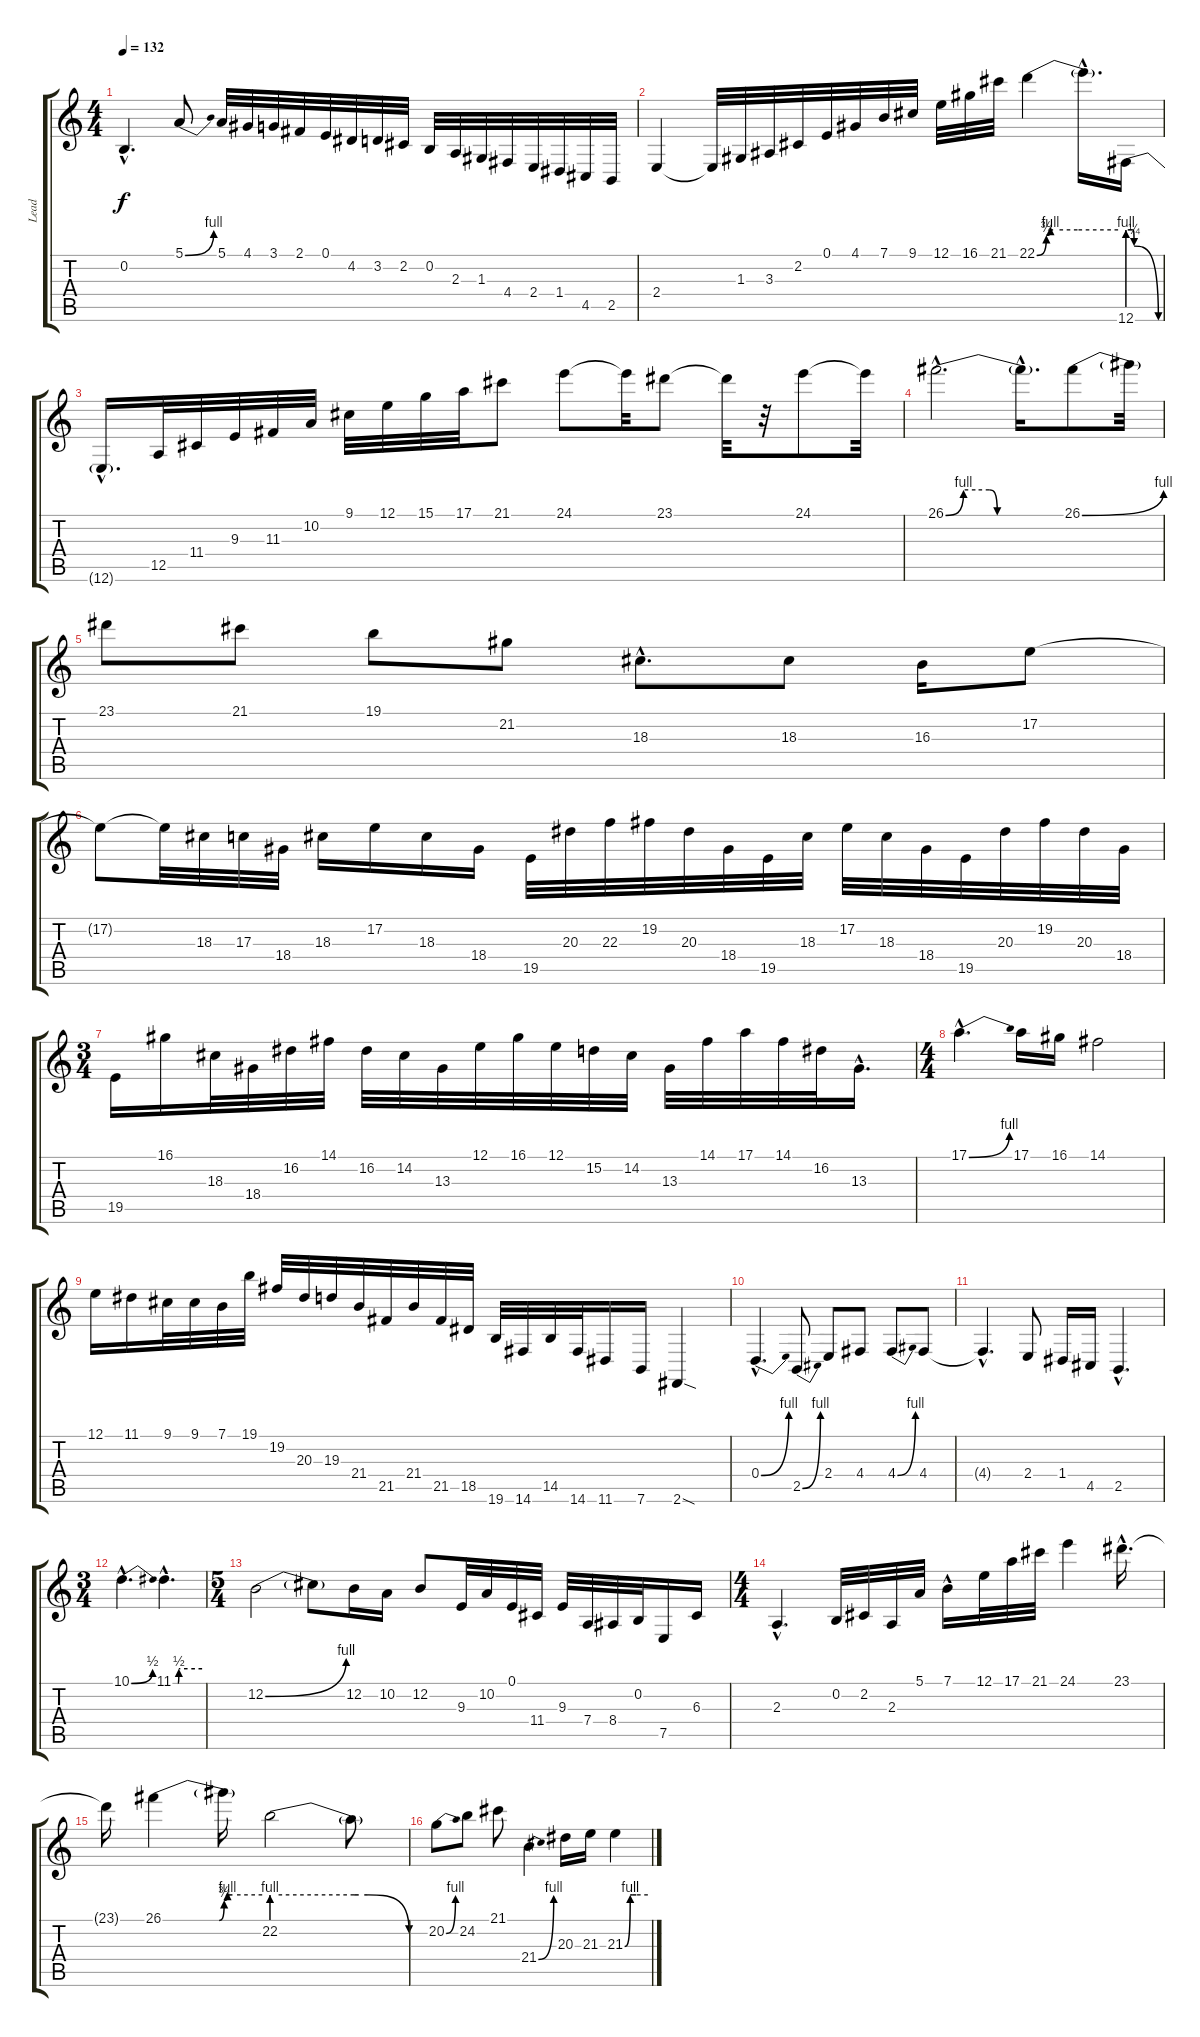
\track ("Lead" "Lead") {instrument lead1square}
\staff {score tabs}
\tuning (E4 B3 G3 D3 A2 E2) {hide}
\ts (4 4)
\tempo 132
\clef g2
\ks c
0.2{hac t}.4{d dy f} 5.1{be (bend 0 0 60 4)}.8 5.1.32 4.1.32 3.1.32 2.1.32 0.1.32 4.2.32 3.2.32 2.2.32 0.2.32 2.3.32 1.3.32 4.4.32 2.4.32 1.4.32 4.5.32 2.5.32 |
2.4.4 2.4{t}.32 1.3.32 3.3.32 2.2.32 0.1.32 4.1.32 7.1.32 9.1.32 12.1.32 16.1.32 21.1.32 22.1{be (custom 0 0 7 3 10 4 12 4 30 4 60 4)}.4 22.1{hac t}.16{d} 12.6{be (custom 0 4 8 4 10 4 12 1 58 0 60 0)}.16 |
12.6{hac t}.16{d} 12.5.32 11.4.32 9.3.32 11.3.32 10.2.32 9.1.32 12.1.32 15.1.32 17.1.32 21.1.8 24.1.8 24.1{t}.32 23.1.8 23.1{t}.32 r.32 24.1.8 24.1{t}.32 |
26.1{be (custom 0 0 9 4 15 4 22 4 26 0 30 0 36 0 41 0 45 0 60 0) hac}.2{d} 26.1{hac t}.16{d} 26.1{be (bend 0 0 60 4)}.8 26.1{t}.32 |
23.1.8 21.1.8 19.1.8 21.2.8 18.3{hac}.8{d} 18.3.8 16.3.16 17.2.8 |
17.2{t}.8 17.2{t}.32 18.3.32 17.3.32 18.4.32 18.3.16 17.2.16 18.3.16 18.4.16 19.5.32 20.3.32 22.3.32 19.2.32 20.3.32 18.4.32 19.5.32 18.3.32 17.2.32 18.3.32 18.4.32 19.5.32 20.3.32 19.2.32 20.3.32 18.4.32 |
\ts (3 4)
19.5.16 16.1.16 18.3.32 18.4.32 16.2.32 14.1.32 16.2.32 14.2.32 13.3.32 12.1.32 16.1.32 12.1.32 15.2.32 14.2.32 13.3.32 14.1.32 17.1.32 14.1.32 16.2.32 13.3{hac}.16{d} |
\ts (4 4)
17.1{be (bend 0 0 60 4) hac}.4{d} 17.1.16 16.1.16 14.1.2 |
12.1.16 11.1.16 9.1.32 9.1.32 7.1.32 19.1.32 19.2.32 20.3.32 19.3.32 21.4.32 21.5.32 21.4.32 21.5.32 18.5.32 19.6.32 14.6.32 14.5.32 14.6.32 11.6.16 7.6.16 2.6{sod}.4 |
0.4{be (bend 0 0 60 4) hac}.4{d} 2.5{be (bend 0 0 60 4)}.8 2.4.8 4.4.8 4.4{be (bend 0 0 60 4)}.8 4.4.8 |
4.4{hac t}.4{d} 2.4.8 1.4.16 4.5.16 2.5{hac}.4{d} |
\ts (3 4)
10.1{be (bend 0 0 60 2) hac}.4{d} 11.1{be (custom 0 0 10 0 12 2 15 2 30 2 60 2) hac}.4{d} |
\ts (5 4)
12.2{be (bend 0 0 60 4)}.2 12.2{t}.8 12.2.16 10.2.16 12.2.8 9.3.32 10.2.32 0.1.32 11.4.32 9.3.32 7.4.32 8.4.32 0.2.32 7.5.16 6.3.16 |
\ts (4 4)
2.3{hac}.4{d} 0.2.32 2.2.32 2.3.32 5.1.32 7.1{hac}.16 12.1.32 17.1.32 21.1.32 24.1.4 23.1{hac}.16{d} |
23.1{t}.16 26.1{be (custom 0 0 10 0 15 0 19 0 21 0 25 0 27 0 30 0 32 0 34 0 37 3 39 4 42 4 60 4)}.4 26.1{t}.16 22.2{be (custom 0 4 36 4 38 4 42 4 60 0)}.2 22.2{t}.8 |
20.2{be (bend 0 0 60 4)}.8 24.2.8 21.1.8 21.4{be (bend 0 0 60 4)}.4 20.3.16 21.3.16 21.3{be (custom 0 0 14 4 19 4 30 4 60 4)}.4
